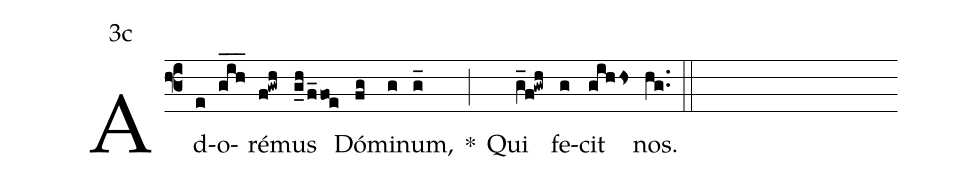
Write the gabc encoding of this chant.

mode:3c;
%%
(f3) Ad(e)o(gih___)ré(f!gwh)mus(g_h/f_foe) Dó(fg)mi(g)num,(g_) <sp>*</sp>(;) Qui(g_f!gwh) fe(g)cit(gihhs) nos.(hg..) (::)
